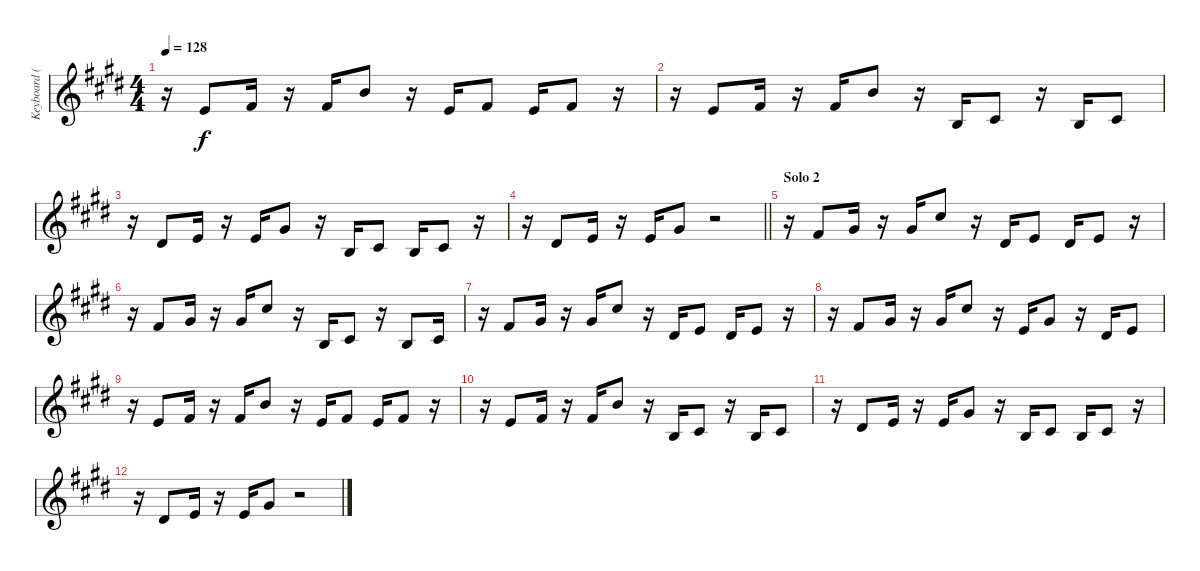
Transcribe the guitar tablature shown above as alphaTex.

\track ("Keyboard (Synth)" "Keyboard (") {instrument lead8bassandlead}
\staff {score}
\tuning (E4 B3 G3 D3 A2 E2) {hide}
\ts (4 4)
\tempo 128
\clef g2
\ks c#minor
r.16{dy f} 0.1.8 2.1.16 r.16 2.1.16 7.1.8 r.16 5.2.16 7.2.8 5.2.16 7.2.8 r.16 |
r.16 0.1.8 2.1.16 r.16 2.1.16 7.1.8 r.16 0.2.16 2.2.8 r.16 0.2.16 2.2.8 |
r.16 4.2.8 5.2.16 r.16 5.2.16 9.2.8 r.16 0.2.16 2.2.8 0.2.16 2.2.8 r.16 |
\barLineRight lightlight
r.16 4.2.8 5.2.16 r.16 5.2.16 9.2.8 r.2 |
\section ("" "Solo 2")
r.16 2.1.8 4.1.16 r.16 4.1.16 9.1.8 r.16 4.2.16 5.2.8 4.2.16 5.2.8 r.16 |
r.16 2.1.8 4.1.16 r.16 4.1.16 9.1.8 r.16 0.2.16 2.2.8 r.16 0.2.8 2.2.16 |
r.16 2.1.8 4.1.16 r.16 4.1.16 9.1.8 r.16 4.2.16 5.2.8 4.2.16 5.2.8 r.16 |
r.16 2.1.8 4.1.16 r.16 4.1.16 9.1.8 r.16 0.1.16 4.1.8 r.16 4.2.16 5.2.8 |
r.16 0.1.8 2.1.16 r.16 2.1.16 7.1.8 r.16 5.2.16 7.2.8 5.2.16 7.2.8 r.16 |
r.16 0.1.8 2.1.16 r.16 2.1.16 7.1.8 r.16 0.2.16 2.2.8 r.16 0.2.16 2.2.8 |
r.16 4.2.8 5.2.16 r.16 5.2.16 9.2.8 r.16 0.2.16 2.2.8 0.2.16 2.2.8 r.16 |
r.16 4.2.8 5.2.16 r.16 5.2.16 9.2.8 r.2
